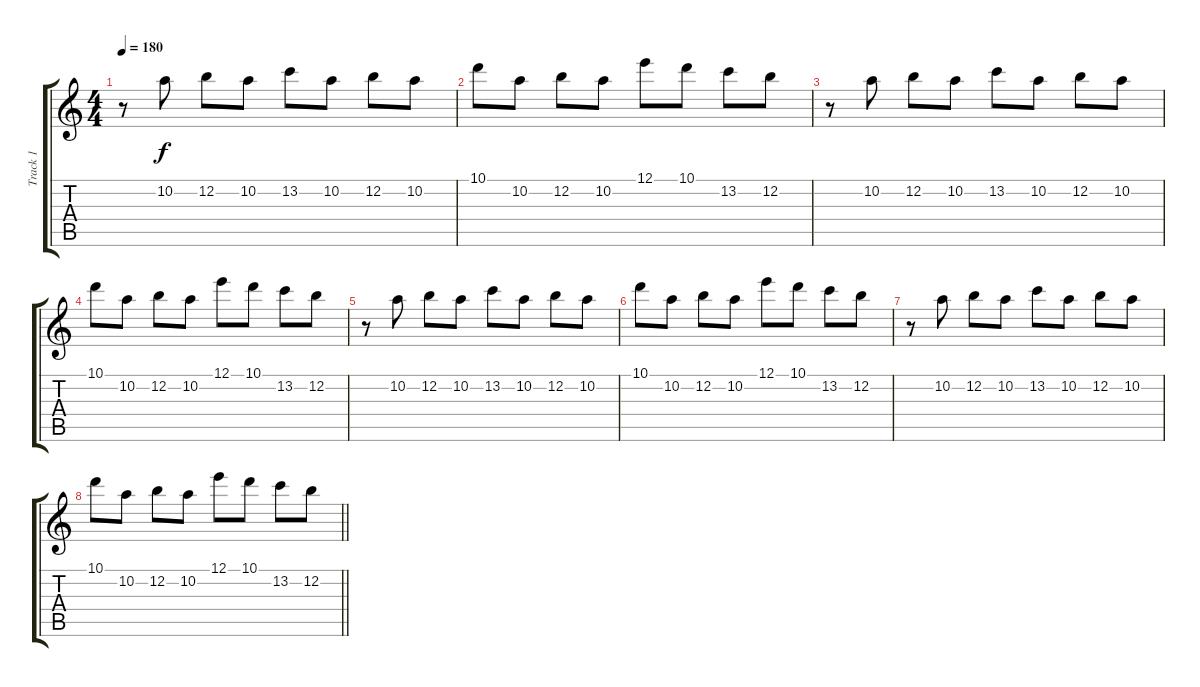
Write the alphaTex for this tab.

\track ("Track 1" "Track 1") {instrument electricguitarmuted}
\staff {score tabs}
\tuning (E4 B3 G3 D3 A2 E2) {hide}
\ts (4 4)
\tempo 180
\clef g2
\ks c
r.8{dy f} 10.2.8 12.2.8 10.2.8 13.2.8 10.2.8 12.2.8 10.2.8 |
10.1.8 10.2.8 12.2.8 10.2.8 12.1.8 10.1.8 13.2.8 12.2.8 |
r.8 10.2.8 12.2.8 10.2.8 13.2.8 10.2.8 12.2.8 10.2.8 |
10.1.8 10.2.8 12.2.8 10.2.8 12.1.8 10.1.8 13.2.8 12.2.8 |
r.8 10.2.8 12.2.8 10.2.8 13.2.8 10.2.8 12.2.8 10.2.8 |
10.1.8 10.2.8 12.2.8 10.2.8 12.1.8 10.1.8 13.2.8 12.2.8 |
r.8 10.2.8 12.2.8 10.2.8 13.2.8 10.2.8 12.2.8 10.2.8 |
\barLineRight lightlight
10.1.8 10.2.8 12.2.8 10.2.8 12.1.8 10.1.8 13.2.8 12.2.8
